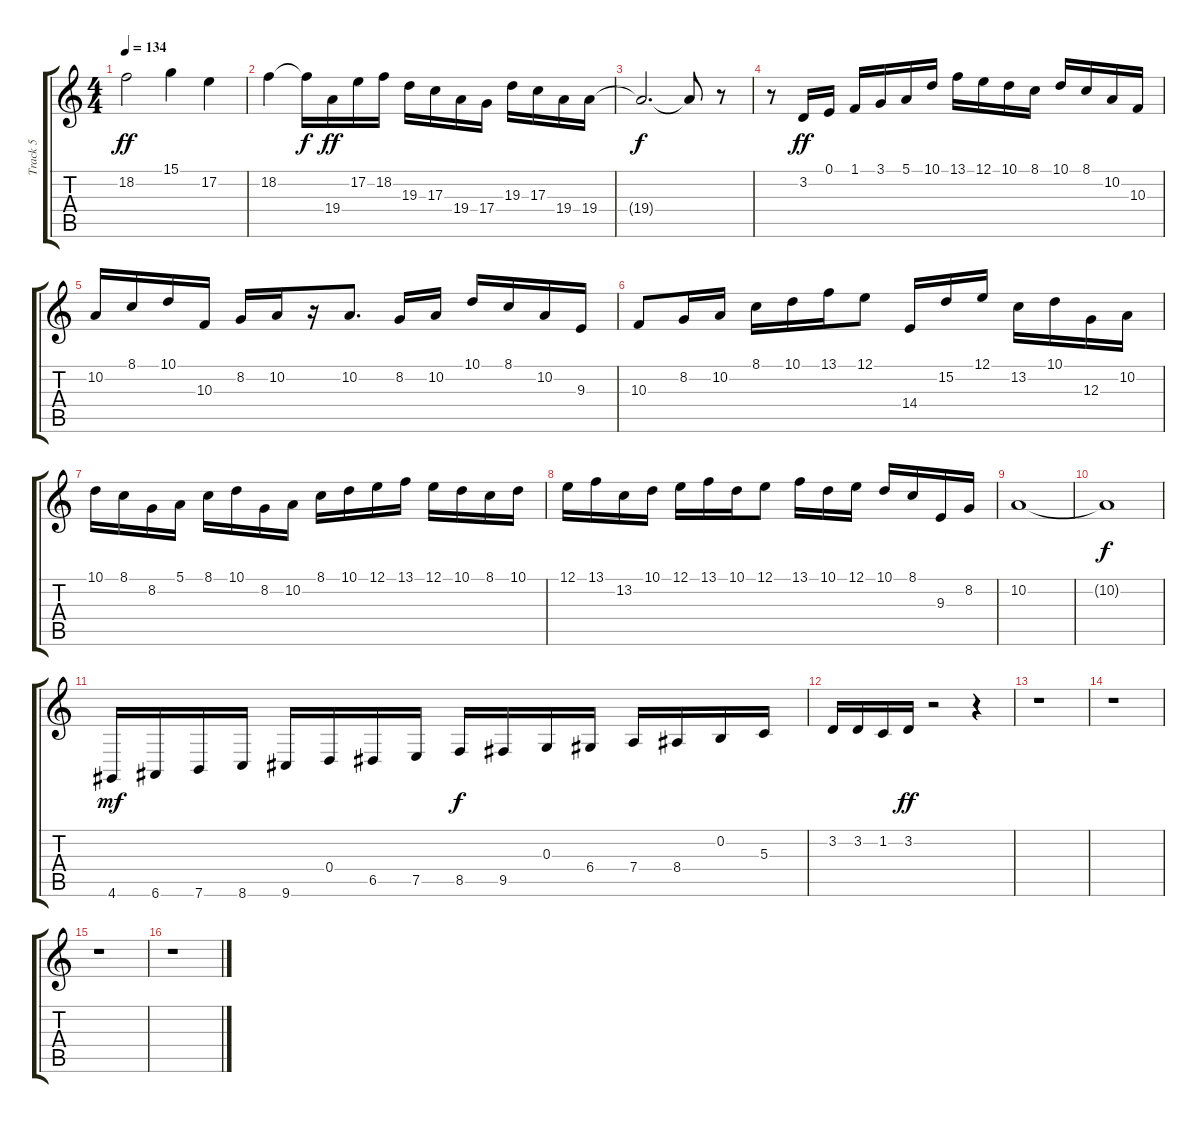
\track ("Track 5" "Track 5") {instrument lead1square}
\staff {score tabs}
\tuning (E4 B3 G3 D3 A2 E2) {hide}
\ts (4 4)
\tempo 134
\clef g2
\ks c
18.2.2{dy ff} 15.1.4 17.2.4 |
18.2.4 18.2{t}.16{dy f} 19.4.16{dy ff} 17.2.16 18.2.16 19.3.16 17.3.16 19.4.16 17.4.16 19.3.16 17.3.16 19.4.16 19.4.16 |
19.4{t}.2{d dy f} 19.4{t}.8 r.8 |
r.8 3.2.16{dy ff} 0.1.16 1.1.16 3.1.16 5.1.16 10.1.16 13.1.16 12.1.16 10.1.16 8.1.16 10.1.16 8.1.16 10.2.16 10.3.16 |
10.2.16 8.1.16 10.1.16 10.3.16 8.2.16 10.2.16 r.16 10.2.8{d} 8.2.16 10.2.16 10.1.16 8.1.16 10.2.16 9.3.16 |
10.3.8 8.2.16 10.2.16 8.1.16 10.1.16 13.1.16 12.1.8 14.4.16 15.2.16 12.1.16 13.2.16 10.1.16 12.3.16 10.2.16 |
10.1.16 8.1.16 8.2.16 5.1.16 8.1.16 10.1.16 8.2.16 10.2.16 8.1.16 10.1.16 12.1.16 13.1.16 12.1.16 10.1.16 8.1.16 10.1.16 |
12.1.16 13.1.16 13.2.16 10.1.16 12.1.16 13.1.16 10.1.16 12.1.8 13.1.16 10.1.16 12.1.16 10.1.16 8.1.16 9.3.16 8.2.16 |
10.2.1 |
10.2{t}.1{dy f} |
4.6.16{dy mf volume 13} 6.6.16 7.6.16 8.6.16 9.6.16 0.4.16 6.5.16 7.5.16 8.5.16{dy f} 9.5.16 0.3.16 6.4.16 7.4.16 8.4.16 0.2.16 5.3.16 |
3.2.16 3.2.16 1.2.16 3.2.16{dy ff} r.2 r.4 |
r.1 |
r.1 |
r.1 |
r.1
